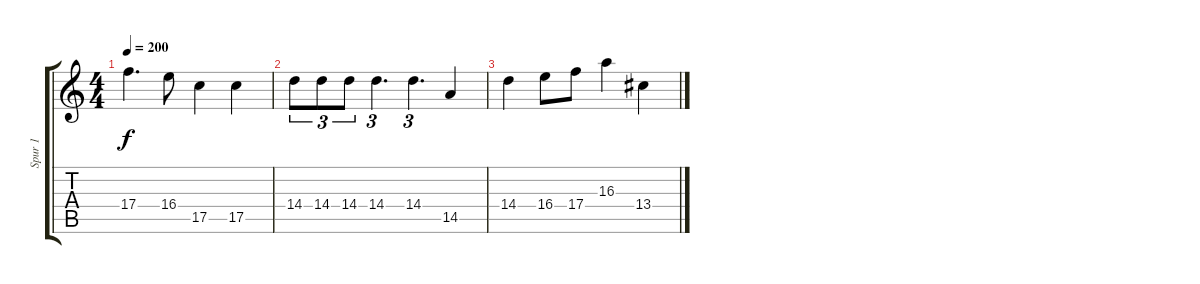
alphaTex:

\track ("Spur 1" "Spur 1") {instrument distortionguitar}
\staff {score tabs}
\tuning (D4 A3 F3 C3 G2 D2) {hide}
\ts (4 4)
\tempo 200
\clef g2
\ks c
17.4.4{d dy f} 16.4.8 17.5.4 17.5.4 |
14.4.8{tu (3 2)} 14.4.8{tu (3 2)} 14.4.8{tu (3 2)} 14.4.4{d tu (3 2)} 14.4.4{d tu (3 2)} 14.5.4 |
14.4.4 16.4.8 17.4.8 16.3.4 13.4.4
